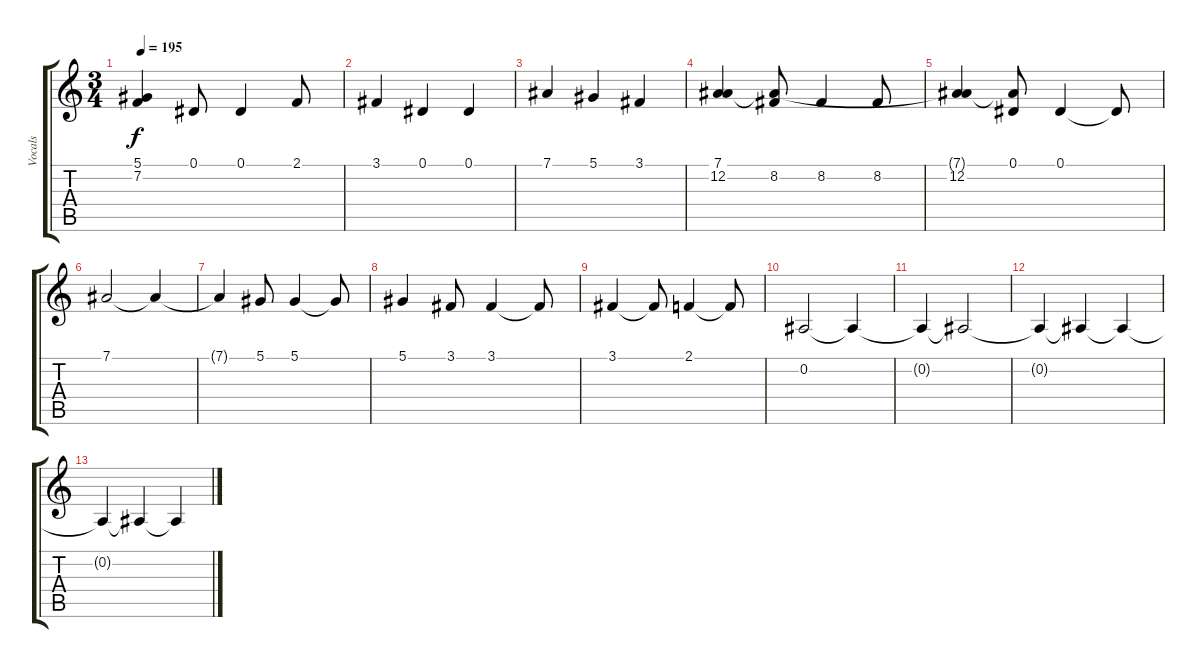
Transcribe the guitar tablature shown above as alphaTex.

\track ("Vocals" "Vocals") {instrument violin}
\staff {score tabs}
\tuning (Eb4 Bb3 Gb3 Db3 Ab2 Eb2) {hide}
\ts (3 4)
\tempo 195
\clef g2
\ks c
(5.1{t} 7.2{t}).4{dy f} 0.1.8 0.1.4 2.1.8 |
3.1.4 0.1.4 0.1.4 |
7.1.4 5.1.4 3.1.4 |
(7.1 12.2).4 (7.1{t} 8.2).8 8.2.4 8.2.8 |
(7.1{t} 12.2).4 (0.1 12.2{t}).8 0.1.4 0.1{t}.8 |
7.1.2 7.1{t}.4 |
7.1{t}.4 5.1.8 5.1.4 5.1{t}.8 |
5.1.4 3.1.8 3.1.4 3.1{t}.8 |
3.1.4 3.1{t}.8 2.1.4 2.1{t}.8 |
0.2.2{volume 3} 0.2{t}.4 |
0.2{t}.4 0.2{t}.2 |
0.2{t}.4 0.2{t}.4 0.2{t}.4 |
0.2{t}.4 0.2{t}.4 0.2{t}.4
